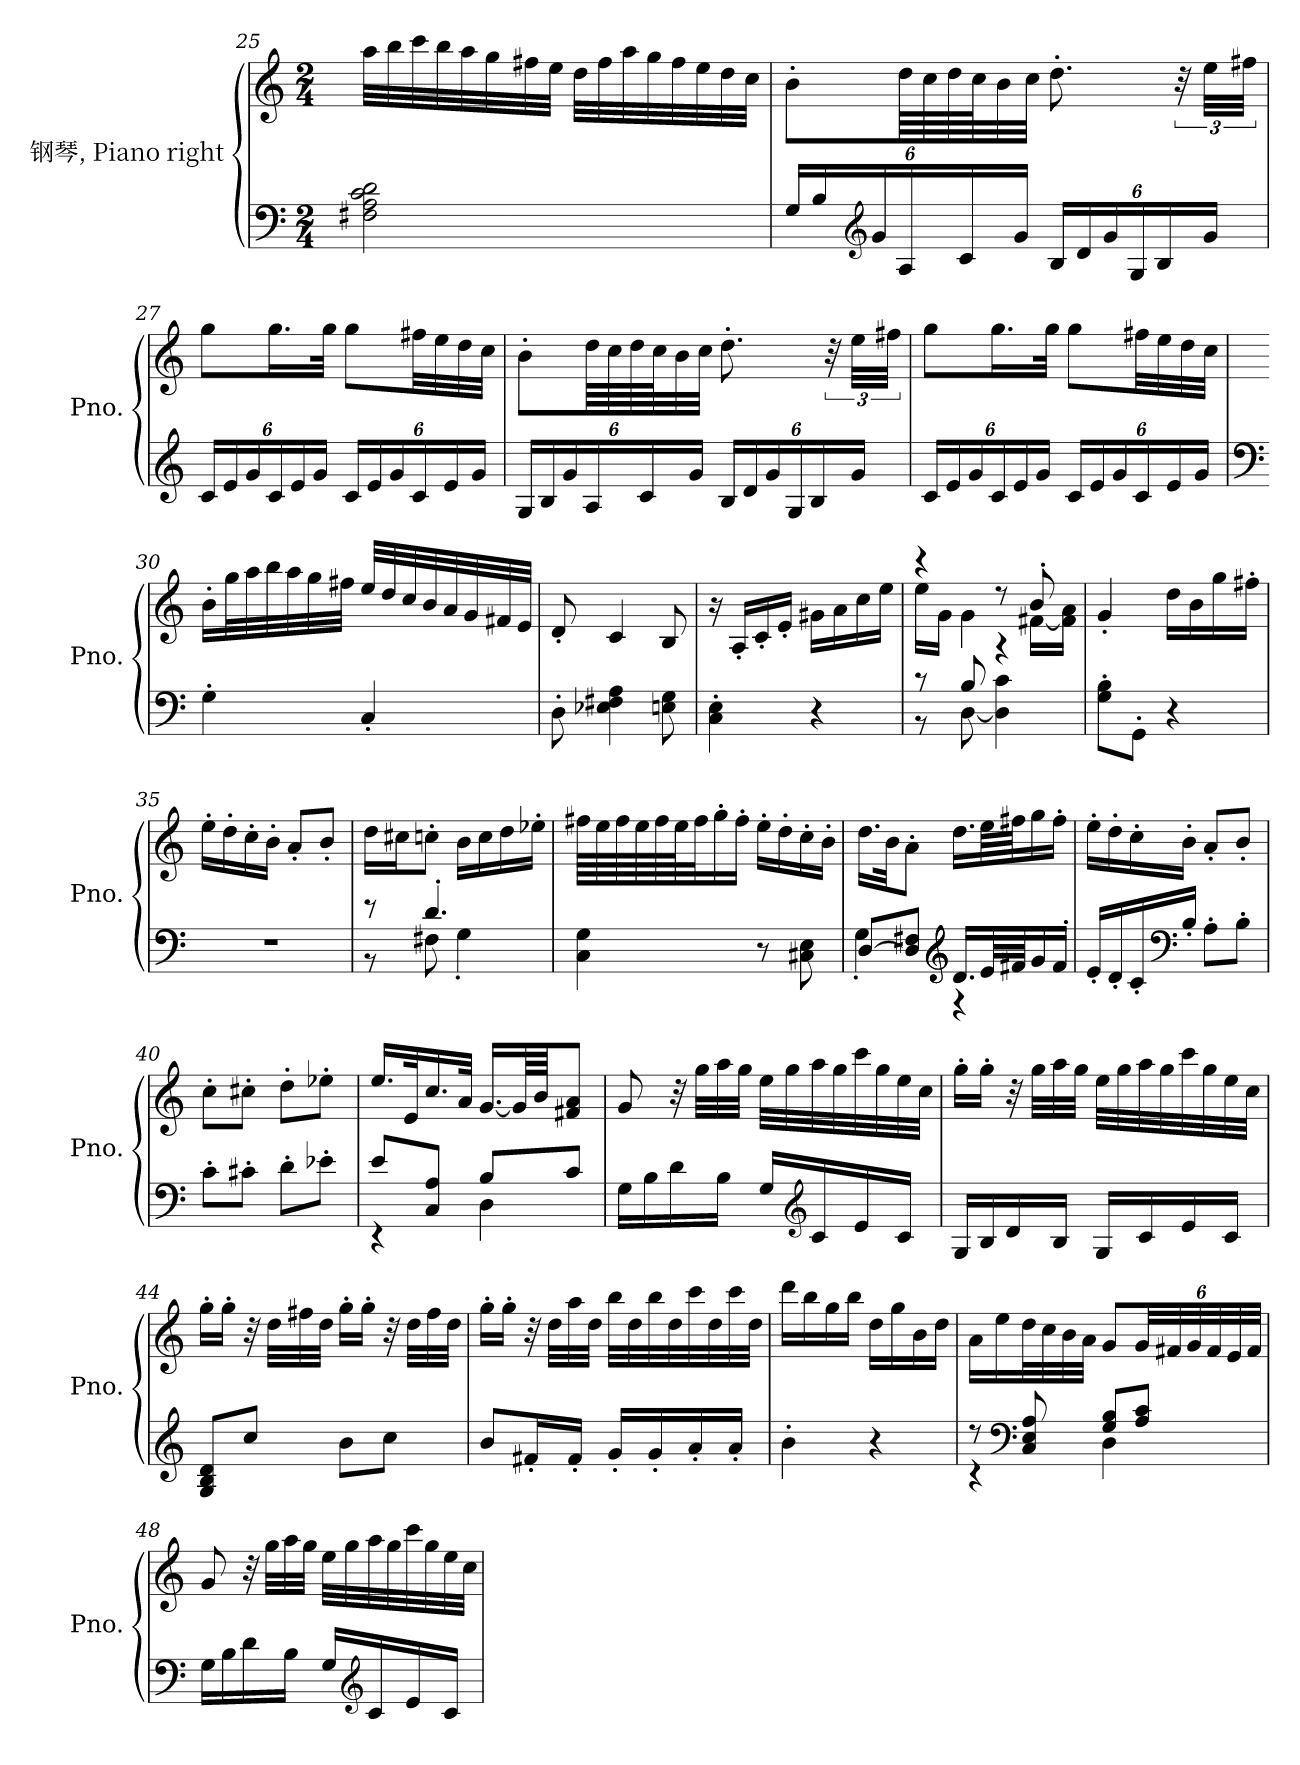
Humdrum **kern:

**kern	**kern
*part1	*part1
*staff2	*staff1
*I"钢琴, Piano right	*
*I'Pno.	*
!!LO:LB:g=z
*clefF4	*clefG2
*k[]	*k[]
*M2/4	*M2/4
=25	=25
2F#X\ 2A\ 2c\ 2d\	32aa\LLL
.	32bb\
.	32ccc\
.	32bb\
.	32aa\
.	32gg\
.	32ff#X\
.	32ee\JJJ
.	32dd\LLL
.	32ff#\
.	32aa\
.	32gg\
.	32ff#\
.	32ee\
.	32dd\
.	32cc\JJJ
=26	=26
*Xbrackettup	*
*	*MM66
24G/LL	8b'\L
24B/	.
*clefG2	*
24g/	.
24A/	64dd\LLL
.	64cc\
.	64dd\
24c/	.
.	64cc\J
.	32b\
24g/JJ	.
.	32cc\JJJ
*	*MM69
24B/LL	8.dd'\
24d/	.
24g/	.
24G/	.
24B/	.
.	48r
*	*MM61
24g/JJ	48ee\LLL
*	*MM69
.	48ff#X\JJJ
!!LO:LB:g=z
=27	=27
24c/LL	8gg\L
24e/	.
24g/	.
24c/	16.gg\L
24e/	.
24g/JJ	.
.	32gg\JJk
24c/LL	8gg\L
24e/	.
24g/	.
24c/	32ff#X\LL
.	32ee\
24e/	.
.	32dd\
24g/JJ	.
.	32cc\JJJ
=28	=28
*	*MM68
24G/LL	8b'\L
24B/	.
24g/	.
24A/	64dd\LLL
.	64cc\
.	64dd\
24c/	.
.	64cc\J
.	32b\
24g/JJ	.
.	32cc\JJJ
*	*MM69
24B/LL	8.dd'\
24d/	.
24g/	.
24G/	.
24B/	.
.	48r
*	*MM63
24g/JJ	48ee\LLL
.	48ff#X\JJJ
=29	=29
*	*MM69
24c/LL	8gg\L
24e/	.
24g/	.
24c/	16.gg\L
24e/	.
24g/JJ	.
.	32gg\JJk
24c/LL	8gg\L
24e/	.
24g/	.
24c/	32ff#X\LL
.	32ee\
24e/	.
.	32dd\
24g/JJ	.
.	32cc\JJJ
!!LO:LB:g=z
=30	=30
*clefF4	*
*	*MM64
4G'\	16b'\LL
*	*MM69
.	32gg\L
.	32aa\
.	32bb\
.	32aa\
.	32gg\
.	32ff#X\JJJ
4C'/	32ee/LLL
.	32dd/
.	32cc/
.	32b/
.	32a/
.	32g/
.	32f#X/
.	32e/JJJ
=31	=31
*	*MM61
8D'\	8d'/
*	*MM65
4E-X\ 4F#X\ 4A\	4c/
8En\ 8G\	8B/
=32	=32
4C\' 4E\'	16r
*	*MM69
.	16A'/LL
.	16c'/
.	16e'/JJ
4r	16g#X\LL
.	16a\
.	16cc\
.	16ee\JJ
=33	=33
*	*MM64
*^	*^
8r	8r	4r	16ee\LL
.	.	.	16g\JJ
8B/	[8D\	.	4g\
*	*	*MM68	*
4r	4D\] 4c\	8r	.
*	*	*MM67	*
.	.	8b'/	[16f#X\LL
.	.	.	16f#\] 16a\JJ
*v	*v	*	*
*	*v	*v
!!LO:LB:g=z
=34	=34
*	*MM64
8G\' 8B\'L	4g'/
8GG'\J	.
*	*MM69
4r	16dd\LL
.	16b\
.	16gg\
*	*MM68
.	16ff#X'\JJ
=35	=35
2r	16ee'\LL
.	16dd'\
.	16cc'\
.	16b'\JJ
.	8a'/L
.	8b'/J
=36	=36
*	*MM67
*^	*
8r	8r	16dd\LL
.	.	16cc#X\J
4.d'/	8F#X\	8ccn'\J
*	*	*MM69
.	4G'\	16b\LL
.	.	16cc\
.	.	16dd\
.	.	16ee-X'\JJ
*v	*v	*
=37	=37
*	*MM68
4C\ 4G\	64ff#X\LLLL
.	64ee\
.	64ff#\
.	64ee\
.	64ff#\
.	64ee\J
*	*MM69
.	32ff#\J
.	16gg'\
.	16ff#'\JJ
8r	16ee'\LL
.	16dd'\
8C#X\ 8E\	16cc'\
*	*MM64
.	16b'\JJ
!!LO:PB:g=z
=38	=38
*	*MM67
*^	*
[8D/L	4G'\	16.dd\LL
.	.	32b\JK
8D/] 8F#X/J	.	8a'\J
*clefG2	*	*
*	*	*MM69
16.d/LL	4r	16.dd\LL
64e/LL	.	64ee\LL
64f#X/JJ	.	64ff#X\JJ
16g/	.	16gg\
16f#'/JJ	.	16ff#'\JJ
*v	*v	*
=39	=39
16e'/LL	16ee'\LL
16d'/	16dd'\
16c'/	16cc'\
*clefF4	*
16B'/JJ	16b'\JJ
*	*MM68
8A'\L	8a'/L
8B'\J	8b'/J
=40	=40
8c'\L	8cc'\L
8c#X'\J	8cc#X'\J
8d'\L	8dd'\L
8e-X'\J	8ee-X'\J
=41	=41
*^	*
8e/L	4r	16.ee/LL
*	*	*MM69
.	.	32e/K
8C/ 8A/J	.	16.cc/
.	.	32a/JJk
8B/L	4D\	[16.g/LL
.	.	64g/LL]
.	.	64b/JJJ
*	*	*MM69
8c/J	.	8f#X/ 8a/J
*v	*v	*
!!LO:LB:g=z
=42	=42
16G\LL	8g/
16B\	.
16d\	32r
.	32gg\LLL
16B\JJ	32aa\
.	32gg\JJJ
16G/LL	32ee\LLL
.	32gg\
*clefG2	*
16c/	32aa\
.	32gg\
16e/	32ccc\
.	32gg\
16c/JJ	32ee\
.	32cc\JJJ
=43	=43
*	*MM67
16G/LL	16gg'\LL
16B/	16gg'\JJ
*	*MM69
16d/	32r
.	32gg\LLL
16B/JJ	32aa\
.	32gg\JJJ
16G/LL	32ee\LLL
.	32gg\
16c/	32aa\
.	32gg\
16e/	32ccc\
.	32gg\
16c/JJ	32ee\
.	32cc\JJJ
=44	=44
*	*MM67
8G/ 8B/ 8d/L	16gg'\LL
.	16gg'\JJ
*	*MM69
8cc/J	32r
.	32dd\LLL
.	32ff#X\
.	32dd\JJJ
*	*MM68
8b\L	16gg'\LL
.	16gg'\JJ
*	*MM69
8cc\J	32r
.	32dd\LLL
.	32ff#\
.	32dd\JJJ
!!LO:LB:g=z
=45	=45
*	*MM68
8b/L	16gg'\LL
.	16gg'\JJ
*	*MM69
16f#X'/L	32r
.	32dd\LLL
16f#'/JJ	32aa\
.	32dd\JJJ
16g'/LL	32bb\LLL
.	32dd\
16g'/	32bb\
.	32dd\
16a'/	32ccc\
.	32dd\
*	*MM67
16a'/JJ	32ccc\
.	32dd\JJJ
=46	=46
*	*MM66
4b'\	16ddd\LL
.	16bb\
.	16gg\
.	16bb\JJ
4r	16dd\LL
.	16gg\
.	16b\
.	16dd\JJ
=47	=47
*	*MM68
*^	*
8r	4r	16a\LL
.	.	16ee\
*clefF4	*	*
8C/ 8E/ 8A/	.	32dd\L
.	.	32cc\
.	.	32b\
.	.	32a\JJJ
*	*	*MM66
8G/ 8B/L	4D\	8g/L
*	*	*Xbrackettup
8A/ 8c/J	.	48g/LL
.	.	48f#X/
.	.	48g/
.	.	48f#/
.	.	48e/
.	.	48f#/JJJ
*v	*v	*
!!LO:LB:g=z
=48	=48
*	*MM69
16G\LL	8g/
16B\	.
16d\	32r
.	32gg\LLL
16B\JJ	32aa\
.	32gg\JJJ
16G/LL	32ee\LLL
.	32gg\
*clefG2	*
16c/	32aa\
.	32gg\
16e/	32ccc\
.	32gg\
16c/JJ	32ee\
.	32cc\JJJ
=	=
*-	*-
